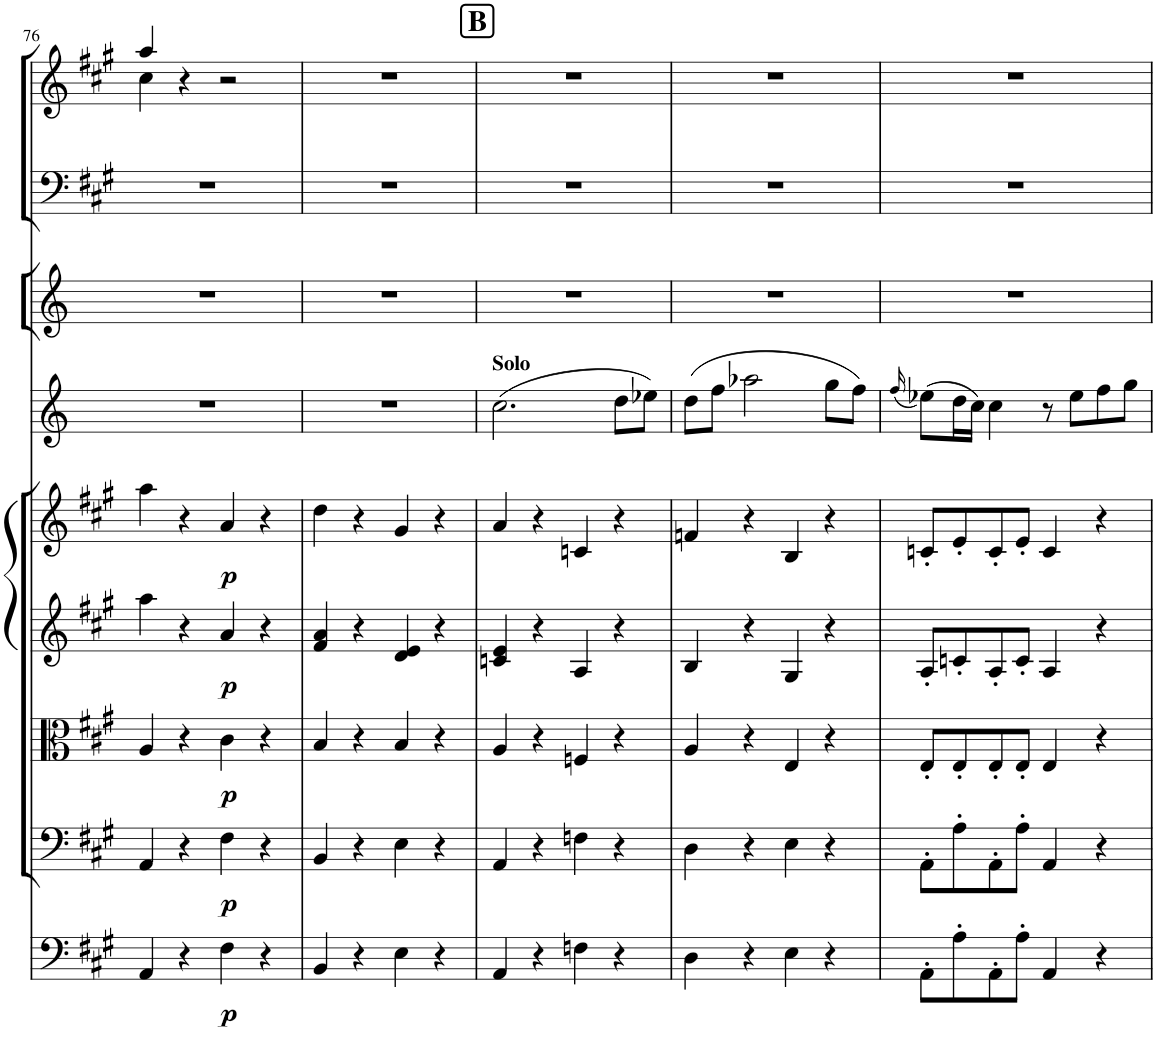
**kern	**dynam	**kern	**dynam	**kern	**dynam	**kern	**dynam	**kern	**dynam	**kern	**kern	**kern	**kern
*part9	*part9	*part8	*part8	*part7	*part7	*part6	*part6	*part5	*part5	*part4	*part3	*part2	*part1
*staff9	*staff9	*staff8	*staff8	*staff7	*staff7	*staff6	*staff6	*staff5	*staff5	*staff4	*staff3	*staff2	*staff1
*I"Contrabasses	*	*I"Violoncello e Basso	*	*I"Viola I, II	*	*I"Violino II	*	*I"Violino I	*	*I"Clarinetto principale in La/A	*I"Corno I, II in La/A	*I"Fagotto I, II	*I"Flauto I, II
*I'Cb	*	*	*	*	*	*	*	*	*	*I'Cl	*	*	*I'Fl
!!LO:PB:g=z
*clefF4	*	*clefF4	*	*clefC3	*	*clefG2	*	*clefG2	*	*clefG2	*clefG2	*clefF4	*clefG2
*Trd7c12	*	*	*	*	*	*	*	*	*	*Trd2c3	*Trd2c3	*	*
*k[f#c#g#]	*	*k[f#c#g#]	*	*k[f#c#g#]	*	*k[f#c#g#]	*	*k[f#c#g#]	*	*k[]	*k[]	*k[f#c#g#]	*k[f#c#g#]
*M4/4	*	*M4/4	*	*M4/4	*	*M4/4	*	*M4/4	*	*M4/4	*M4/4	*M4/4	*M4/4
*met(c)	*	*met(c)	*	*met(c)	*	*met(c)	*	*met(c)	*	*met(c)	*met(c)	*met(c)	*met(c)
=76	=76	=76	=76	=76	=76	=76	=76	=76	=76	=76	=76	=76	=76
*	*	*	*	*	*	*	*	*	*	*	*	*	*^
4AA/	.	4AA/	.	4A/	.	4aa\	.	4aa\	.	1r	1r	1r	4aa/	4cc#\
4r	.	4r	.	4r	.	4r	.	4r	.	.	.	.	4r	4ryy
!	!LO:DY:b	!	!LO:DY:b	!	!LO:DY:b	!	!LO:DY:b	!	!LO:DY:b	!	!	!	!	!
4F#\	p	4F#\	p	4c#\	p	4a/	p	4a/	p	.	.	.	2r	2ryy
4r	.	4r	.	4r	.	4r	.	4r	.	.	.	.	.	.
*	*	*	*	*	*	*	*	*	*	*	*	*	*v	*v
=77	=77	=77	=77	=77	=77	=77	=77	=77	=77	=77	=77	=77	=77
4BB/	.	4BB/	.	4B/	.	4f#/ 4a/	.	4dd\	.	1r	1r	1r	1r
4r	.	4r	.	4r	.	4r	.	4r	.	.	.	.	.
4E\	.	4E\	.	4B/	.	4d/ 4e/	.	4g#/	.	.	.	.	.
4r	.	4r	.	4r	.	4r	.	4r	.	.	.	.	.
!!LO:REH:place=s1:a:B:cj:fs=14:t=B
=78	=78	=78	=78	=78	=78	=78	=78	=78	=78	=78	=78	=78	=78
!	!	!	!	!	!	!	!	!	!	!LO:TX:a:B:t=Solo	!	!	!
4AA/	.	4AA/	.	4A/	.	4cn/ 4e/	.	4a/	.	(2.cc\	1r	1r	1r
4r	.	4r	.	4r	.	4r	.	4r	.	.	.	.	.
4Fn\	.	4Fn\	.	4Fn/	.	4A/	.	4cn/	.	.	.	.	.
4r	.	4r	.	4r	.	4r	.	4r	.	8dd\L	.	.	.
.	.	.	.	.	.	.	.	.	.	8ee-X\J)	.	.	.
=79	=79	=79	=79	=79	=79	=79	=79	=79	=79	=79	=79	=79	=79
4D\	.	4D\	.	4A/	.	4B/	.	4fn/	.	(8dd\L	1r	1r	1r
.	.	.	.	.	.	.	.	.	.	8ff\J	.	.	.
4r	.	4r	.	4r	.	4r	.	4r	.	2aa-X\	.	.	.
4E\	.	4E\	.	4E/	.	4G#/	.	4B/	.	.	.	.	.
4r	.	4r	.	4r	.	4r	.	4r	.	8gg\L	.	.	.
.	.	.	.	.	.	.	.	.	.	8ff\J)	.	.	.
=80	=80	=80	=80	=80	=80	=80	=80	=80	=80	=80	=80	=80	=80
.	.	.	.	.	.	.	.	.	.	(16qff/	.	.	.
8AA'\L	.	8AA'\L	.	8E'/L	.	8A'/L	.	8cn'/L	.	(8ee-X\L)	1r	1r	1r
8A'\	.	8A'\	.	8E'/	.	8cn'/	.	8e'/	.	16dd\L	.	.	.
.	.	.	.	.	.	.	.	.	.	16cc\JJ)	.	.	.
8AA'\	.	8AA'\	.	8E'/	.	8A'/	.	8c'/	.	4cc\	.	.	.
8A'\J	.	8A'\J	.	8E'/J	.	8c'/J	.	8e'/J	.	.	.	.	.
4AA/	.	4AA/	.	4E/	.	4A/	.	4c/	.	8r	.	.	.
.	.	.	.	.	.	.	.	.	.	8ee-\L	.	.	.
4r	.	4r	.	4r	.	4r	.	4r	.	8ff\	.	.	.
.	.	.	.	.	.	.	.	.	.	8gg\J	.	.	.
=	=	=	=	=	=	=	=	=	=	=	=	=	=
*-	*-	*-	*-	*-	*-	*-	*-	*-	*-	*-	*-	*-	*-
